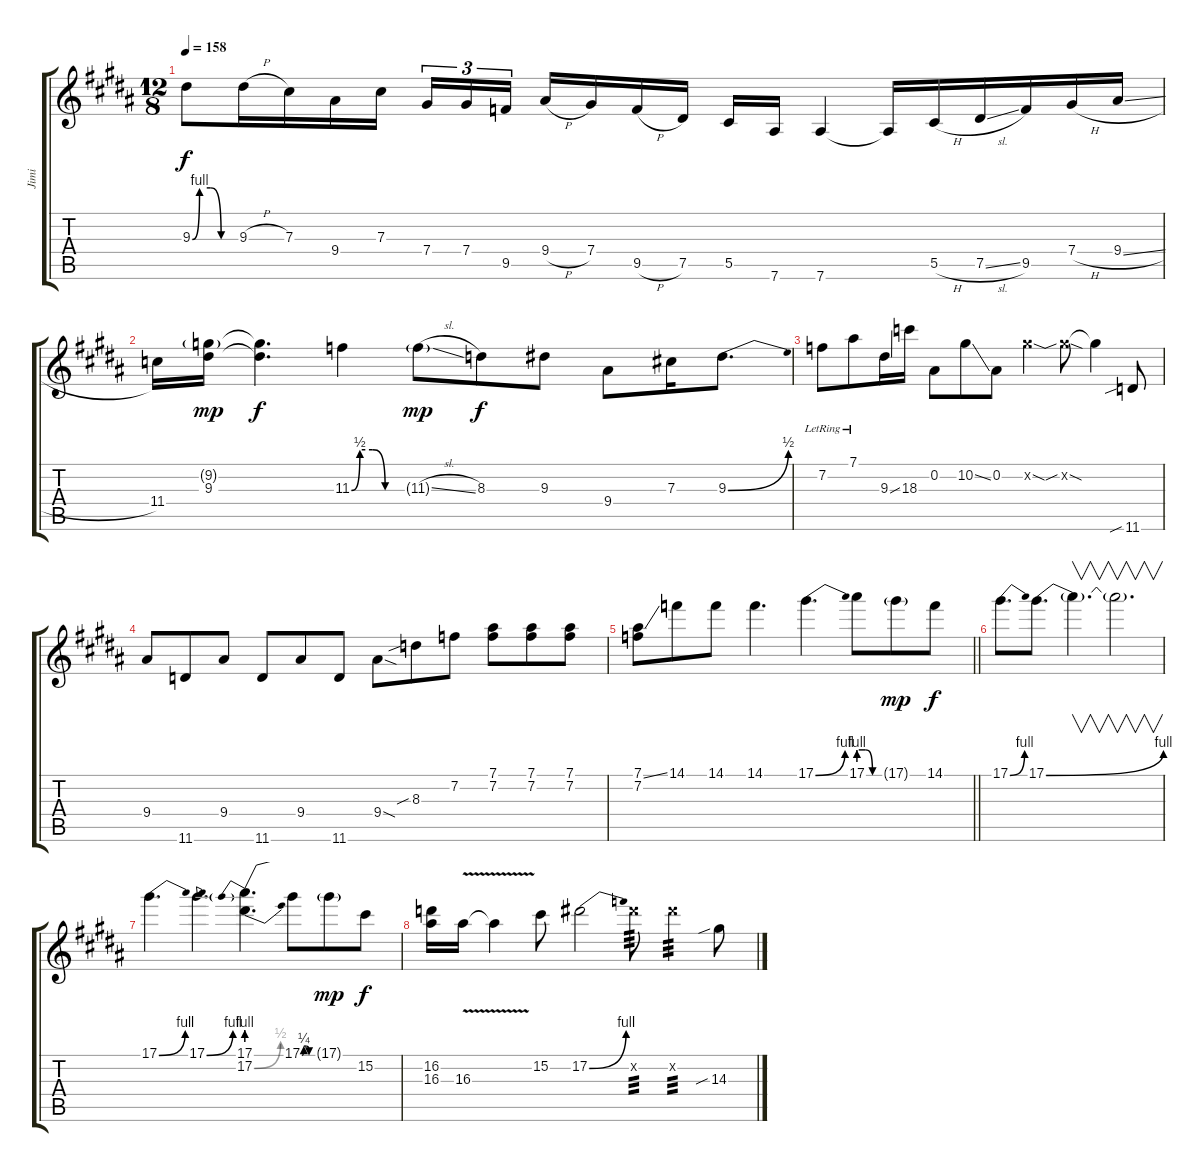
\track ("Jimi" "Jimi") {instrument overdrivenguitar}
\staff {score tabs}
\tuning (Eb4 Bb3 Gb3 Db3 Ab2 Eb2) {hide}
\ts (12 8)
\tempo 158
\clef g2
\ks g#minor
9.3{be (custom 0 0 10 4 25 4 40 0 60 0)}.8{dy f} 9.3{h}.16 7.3.16 9.4.16 7.3.16 7.4.16{tu (3 2)} 7.4.16{tu (3 2)} 9.5.16{tu (3 2) beam splitsecondary} 9.4{h}.16 7.4.16 9.5{h}.16 7.5.16 5.5.16 7.6.16 7.6.4 7.6{t}.16 5.5{h}.16 7.5{sl}.16 9.5.16 7.4{h}.16 9.4{sl}.16 |
\ks b
11.4.16 (9.2{g} 9.3).16{dy mp} (9.2{t} 9.3{t}).4{d dy f} 11.3{be (custom 0 0 10 2 25 2 40 0 60 0)}.4 11.3{sl g}.8{dy mp} 8.3.8{dy f} 9.3.8 9.4.8 7.3.16 9.3{be (bend 0 0 60 2)}.8{d} |
\ks g#minor
7.2{lr}.8 7.1{lr}.8 9.3{ss}.16 18.3.16 0.2.8 10.2{ss}.8 0.2.8 10.2{sod x}.4 10.2{sib sod x}.8 10.2{t}.4 11.6{sib}.8 |
\ks b
9.4.8 11.6.8 9.4.8 11.6.8 9.4.8 11.6.8 9.4{sod}.8 8.3{sib}.8 7.2.8 (7.1 7.2).8 (7.1 7.2).8 (7.1 7.2).8 |
\barLineRight lightlight
\ks g#minor
(7.1{ss} 7.2).8 14.1.8 14.1.8 14.1.4{d} 17.1{be (bend 0 0 60 4)}.4{d} 17.1{be (custom 0 4 20 4 40 0 60 0)}.8 17.1{g}.8{dy mp} 14.1.8{dy f} |
\ks b
17.1{be (bend 0 0 60 4)}.8{d} 17.1{be (bend 0 0 60 4)}.8{d} 17.1{t}.4{v d} 17.1{t}.2{v d} |
\ks g#minor
17.1{be (bend 0 0 60 4)}.4{d} 17.1{be (bend 0 0 60 4)}.4{d} (17.1{be (prebend 0 4 60 4)} 17.2{be (bend 0 0 60 2)}).4{d} 17.1{be (custom 0 0 10 1 25 1 40 0 60 0)}.8 17.1{g}.8{dy mp} 15.2.8{dy f} |
\ks b
(16.2 16.3).16 16.3{v}.16 16.3{v t}.4 15.2.8 17.2{be (bend 0 0 60 4)}.2 17.2{x}.8{tp 3} 17.2{x}.4{tp 3} 14.3{sib}.8
